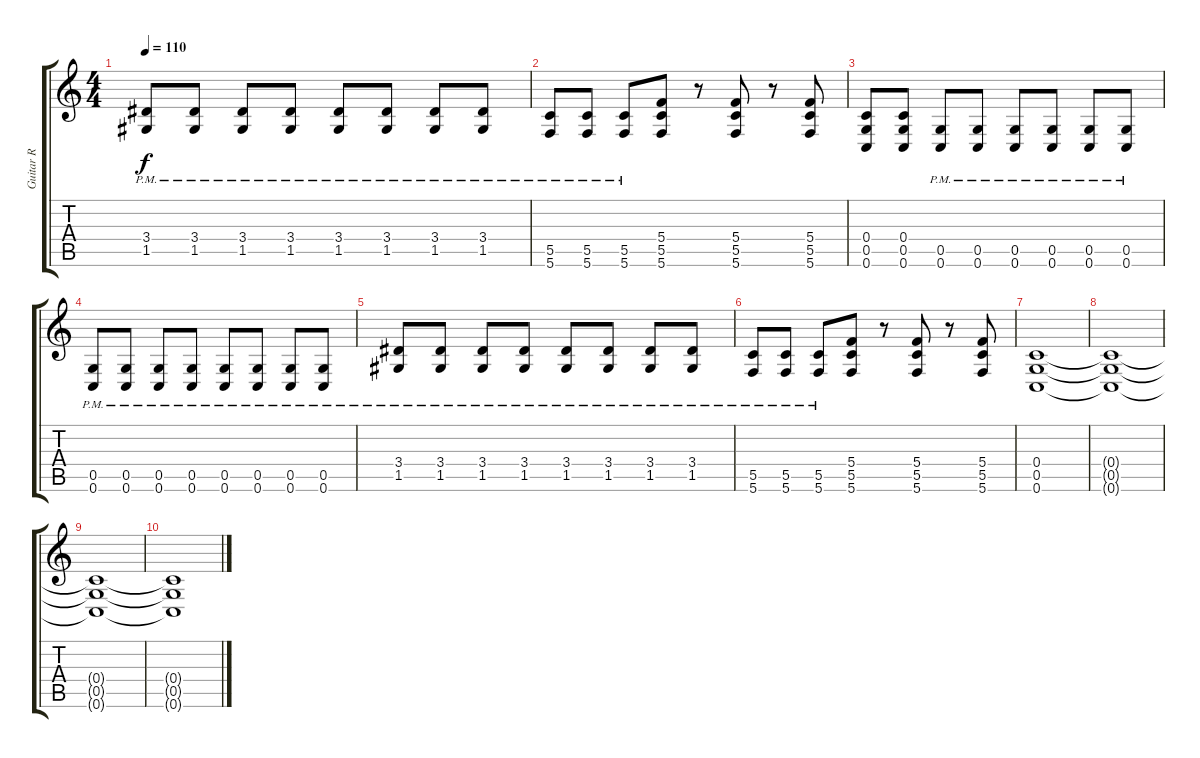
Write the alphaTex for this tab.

\track ("Guitar R" "Guitar R") {instrument overdrivenguitar}
\staff {score tabs}
\tuning (D4 A3 F3 C3 G2 C2) {hide}
\ts (4 4)
\tempo 110
\clef g2
\ks c
(3.4{pm} 1.5{pm}).8{dy f} (3.4{pm} 1.5{pm}).8 (3.4{pm} 1.5{pm}).8 (3.4{pm} 1.5{pm}).8 (3.4{pm} 1.5{pm}).8 (3.4{pm} 1.5{pm}).8 (3.4{pm} 1.5{pm}).8 (3.4{pm} 1.5{pm}).8 |
(5.5{pm} 5.6{pm}).8 (5.5{pm} 5.6{pm}).8 (5.5{pm} 5.6{pm}).8 (5.4 5.5 5.6).8 r.8 (5.4 5.5 5.6).8 r.8 (5.4 5.5 5.6).8 |
(0.4 0.5 0.6).8 (0.4 0.5 0.6).8 (0.5{pm} 0.6{pm}).8 (0.5{pm} 0.6{pm}).8 (0.5{pm} 0.6{pm}).8 (0.5{pm} 0.6{pm}).8 (0.5{pm} 0.6{pm}).8 (0.5{pm} 0.6{pm}).8 |
(0.5{pm} 0.6{pm}).8 (0.5{pm} 0.6{pm}).8 (0.5{pm} 0.6{pm}).8 (0.5{pm} 0.6{pm}).8 (0.5{pm} 0.6{pm}).8 (0.5{pm} 0.6{pm}).8 (0.5{pm} 0.6{pm}).8 (0.5{pm} 0.6{pm}).8 |
(3.4{pm} 1.5{pm}).8 (3.4{pm} 1.5{pm}).8 (3.4{pm} 1.5{pm}).8 (3.4{pm} 1.5{pm}).8 (3.4{pm} 1.5{pm}).8 (3.4{pm} 1.5{pm}).8 (3.4{pm} 1.5{pm}).8 (3.4{pm} 1.5{pm}).8 |
(5.5{pm} 5.6{pm}).8 (5.5{pm} 5.6{pm}).8 (5.5{pm} 5.6{pm}).8 (5.4 5.5 5.6).8 r.8 (5.4 5.5 5.6).8 r.8 (5.4 5.5 5.6).8 |
(0.4 0.5 0.6).1{volume 0} |
(0.4{t} 0.5{t} 0.6{t}).1 |
(0.4{t} 0.5{t} 0.6{t}).1 |
(0.4{t} 0.5{t} 0.6{t}).1
